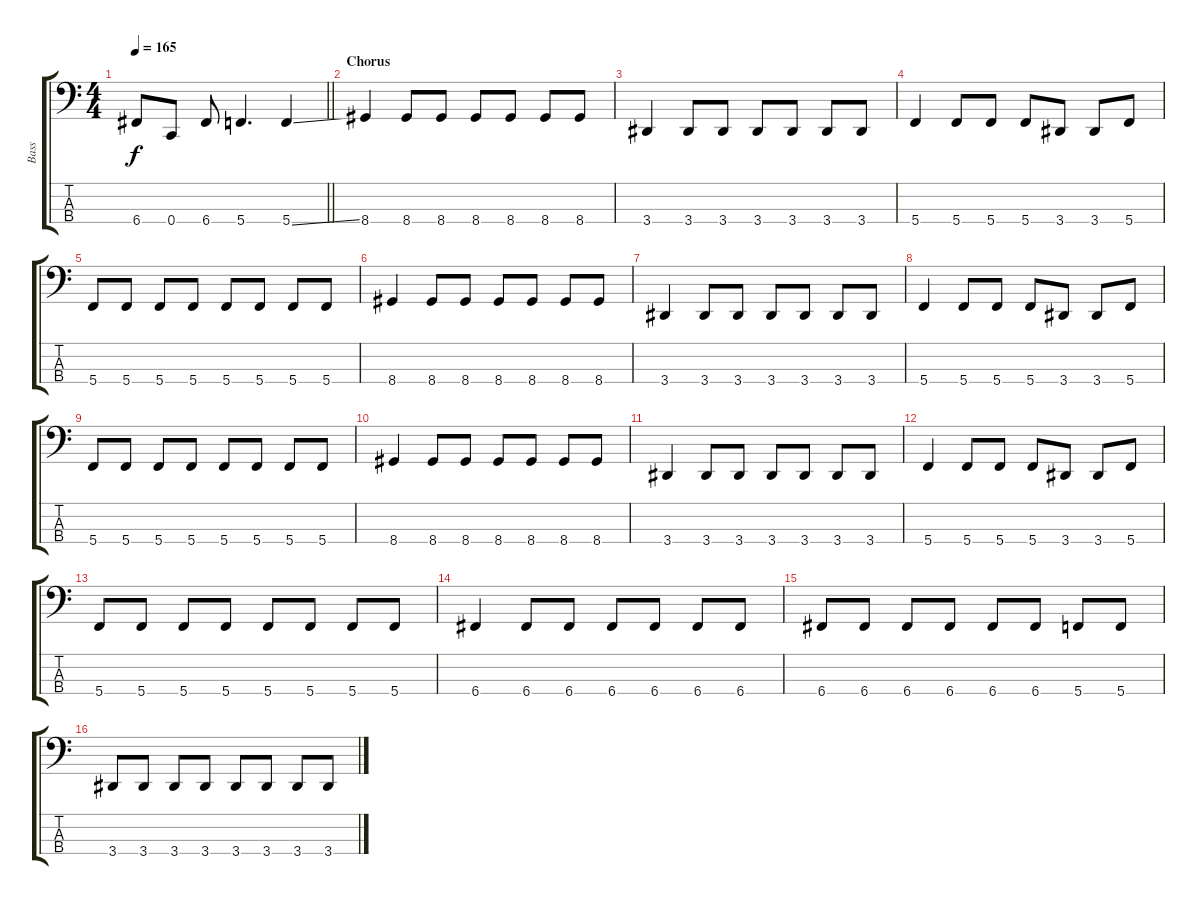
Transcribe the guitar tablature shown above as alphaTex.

\track ("Bass" "Bass") {instrument electricbasspick}
\staff {score tabs}
\tuning (F2 C2 G1 C1) {hide}
\ts (4 4)
\tempo 165
\clef f4
\barLineRight lightlight
\ks c
6.4.8{dy f} 0.4.8 6.4.8 5.4.4{d} 5.4{ss}.4 |
\section ("" "Chorus")
8.4.4 8.4.8 8.4.8 8.4.8 8.4.8 8.4.8 8.4.8 |
3.4.4 3.4.8 3.4.8 3.4.8 3.4.8 3.4.8 3.4.8 |
5.4.4 5.4.8 5.4.8 5.4.8 3.4.8 3.4.8 5.4.8 |
5.4.8 5.4.8 5.4.8 5.4.8 5.4.8 5.4.8 5.4.8 5.4.8 |
8.4.4 8.4.8 8.4.8 8.4.8 8.4.8 8.4.8 8.4.8 |
3.4.4 3.4.8 3.4.8 3.4.8 3.4.8 3.4.8 3.4.8 |
5.4.4 5.4.8 5.4.8 5.4.8 3.4.8 3.4.8 5.4.8 |
5.4.8 5.4.8 5.4.8 5.4.8 5.4.8 5.4.8 5.4.8 5.4.8 |
8.4.4 8.4.8 8.4.8 8.4.8 8.4.8 8.4.8 8.4.8 |
3.4.4 3.4.8 3.4.8 3.4.8 3.4.8 3.4.8 3.4.8 |
5.4.4 5.4.8 5.4.8 5.4.8 3.4.8 3.4.8 5.4.8 |
5.4.8 5.4.8 5.4.8 5.4.8 5.4.8 5.4.8 5.4.8 5.4.8 |
6.4.4 6.4.8 6.4.8 6.4.8 6.4.8 6.4.8 6.4.8 |
6.4.8 6.4.8 6.4.8 6.4.8 6.4.8 6.4.8 5.4.8 5.4.8 |
3.4.8 3.4.8 3.4.8 3.4.8 3.4.8 3.4.8 3.4.8 3.4.8
